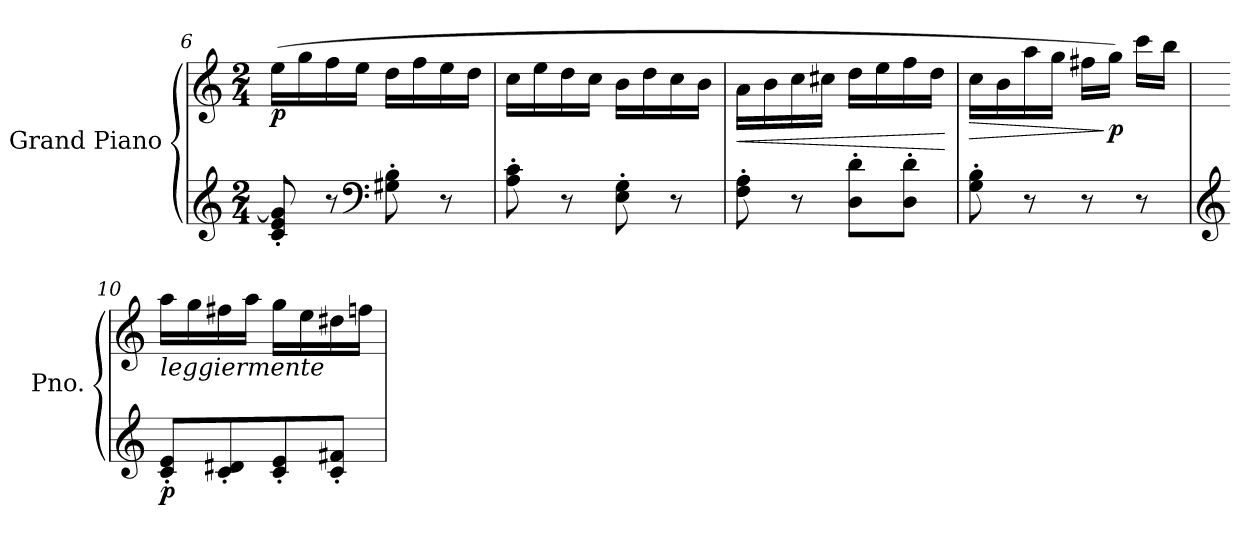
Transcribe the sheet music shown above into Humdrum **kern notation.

**kern	**kern	**dynam
*part1	*part1	*part1
*staff2	*staff1	*staff1/2
*I"Grand Piano	*	*
*I'Pno.	*	*
*clefG2	*clefG2	*
*k[]	*k[]	*
*M2/4	*M2/4	*
=6	=6	=6
!	!	!LO:DY:b
8c/' 8e/' 8g/]'	(16ee\LL	p
.	16gg\	.
8r	16ff\	.
.	16ee\JJ	.
*clefF4	*	*
8G#X\' 8B\'	16dd\LL	.
.	16ff\	.
8r	16ee\	.
.	16dd\JJ	.
!!LO:LB:g=z
=7	=7	=7
8A\' 8c\'	16cc\LL	.
.	16ee\	.
8r	16dd\	.
.	16cc\JJ	.
8E\' 8G\'	16b\LL	.
.	16dd\	.
8r	16cc\	.
.	16b\JJ	.
=8	=8	=8
!	!	!LO:HP:b
8F\' 8A\'	16a\LL	<
.	16b\	.
8r	16cc\	.
.	16cc#X\JJ	.
8D\' 8d\'L	16dd\LL	.
.	16ee\	.
8D\' 8d\'J	16ff\	.
.	16dd\JJ	.
.	.	[
=9	=9	=9
!	!	!LO:HP:b
8G\' 8B\'	16cc\LL	>
.	16b\	.
8r	16aa\	.
.	16gg\JJ	.
8r	16ff#X\LL	.
!	!	!LO:DY:n=1:b
.	16gg\JJ)	] p
8r	16ccc\LL	.
.	16bb\JJ	.
=10	=10	=10
*clefG2	*	*
!	!LO:TX:b:i:t=leggiermente	!
!	!	!LO:DY:b=2
8c/' 8e/'L	16aa\LL	p
.	16gg\	.
8c/' 8d#X/'	16ff#X\	.
.	16aa\JJ	.
8c/' 8e/'	16gg\LL	.
.	16ee\	.
8c/' 8f#X/'J	16dd#X\	.
.	16ffn\JJ	.
=	=	=
*-	*-	*-
